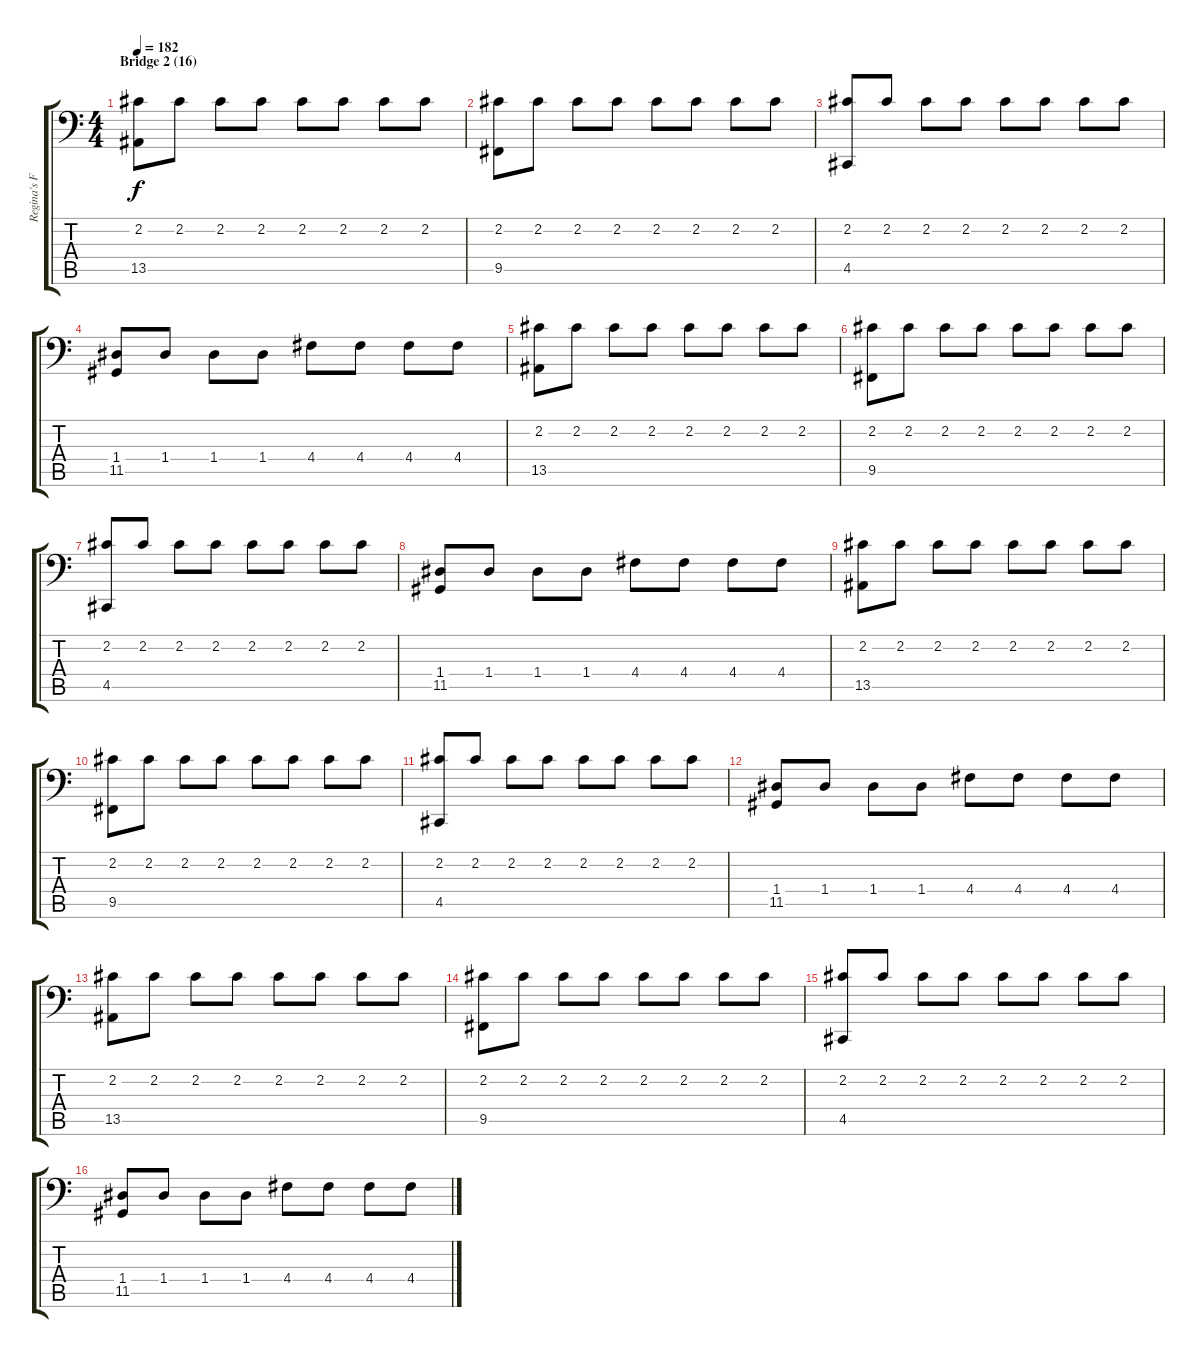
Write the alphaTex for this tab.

\track ("Regina's Fingers" "Regina's F") {instrument brightacousticpiano}
\staff {score tabs}
\tuning (E4 B3 G3 D3 A1 E0) {hide}
\ts (4 4)
\section ("" "Bridge 2 (16)")
\tempo 182
\clef f4
\ks c
(2.2 13.5).8{dy f} 2.2.8 2.2.8 2.2.8 2.2.8 2.2.8 2.2.8 2.2.8 |
(2.2 9.5).8 2.2.8 2.2.8 2.2.8 2.2.8 2.2.8 2.2.8 2.2.8 |
(2.2 4.5).8 2.2.8 2.2.8 2.2.8 2.2.8 2.2.8 2.2.8 2.2.8 |
(1.4 11.5).8 1.4.8 1.4.8 1.4.8 4.4.8 4.4.8 4.4.8 4.4.8 |
(2.2 13.5).8 2.2.8 2.2.8 2.2.8 2.2.8 2.2.8 2.2.8 2.2.8 |
(2.2 9.5).8 2.2.8 2.2.8 2.2.8 2.2.8 2.2.8 2.2.8 2.2.8 |
(2.2 4.5).8 2.2.8 2.2.8 2.2.8 2.2.8 2.2.8 2.2.8 2.2.8 |
(1.4 11.5).8 1.4.8 1.4.8 1.4.8 4.4.8 4.4.8 4.4.8 4.4.8 |
(2.2 13.5).8 2.2.8 2.2.8 2.2.8 2.2.8 2.2.8 2.2.8 2.2.8 |
(2.2 9.5).8 2.2.8 2.2.8 2.2.8 2.2.8 2.2.8 2.2.8 2.2.8 |
(2.2 4.5).8 2.2.8 2.2.8 2.2.8 2.2.8 2.2.8 2.2.8 2.2.8 |
(1.4 11.5).8 1.4.8 1.4.8 1.4.8 4.4.8 4.4.8 4.4.8 4.4.8 |
(2.2 13.5).8 2.2.8 2.2.8 2.2.8 2.2.8 2.2.8 2.2.8 2.2.8 |
(2.2 9.5).8 2.2.8 2.2.8 2.2.8 2.2.8 2.2.8 2.2.8 2.2.8 |
(2.2 4.5).8 2.2.8 2.2.8 2.2.8 2.2.8 2.2.8 2.2.8 2.2.8 |
(1.4 11.5).8 1.4.8 1.4.8 1.4.8 4.4.8 4.4.8 4.4.8 4.4.8
